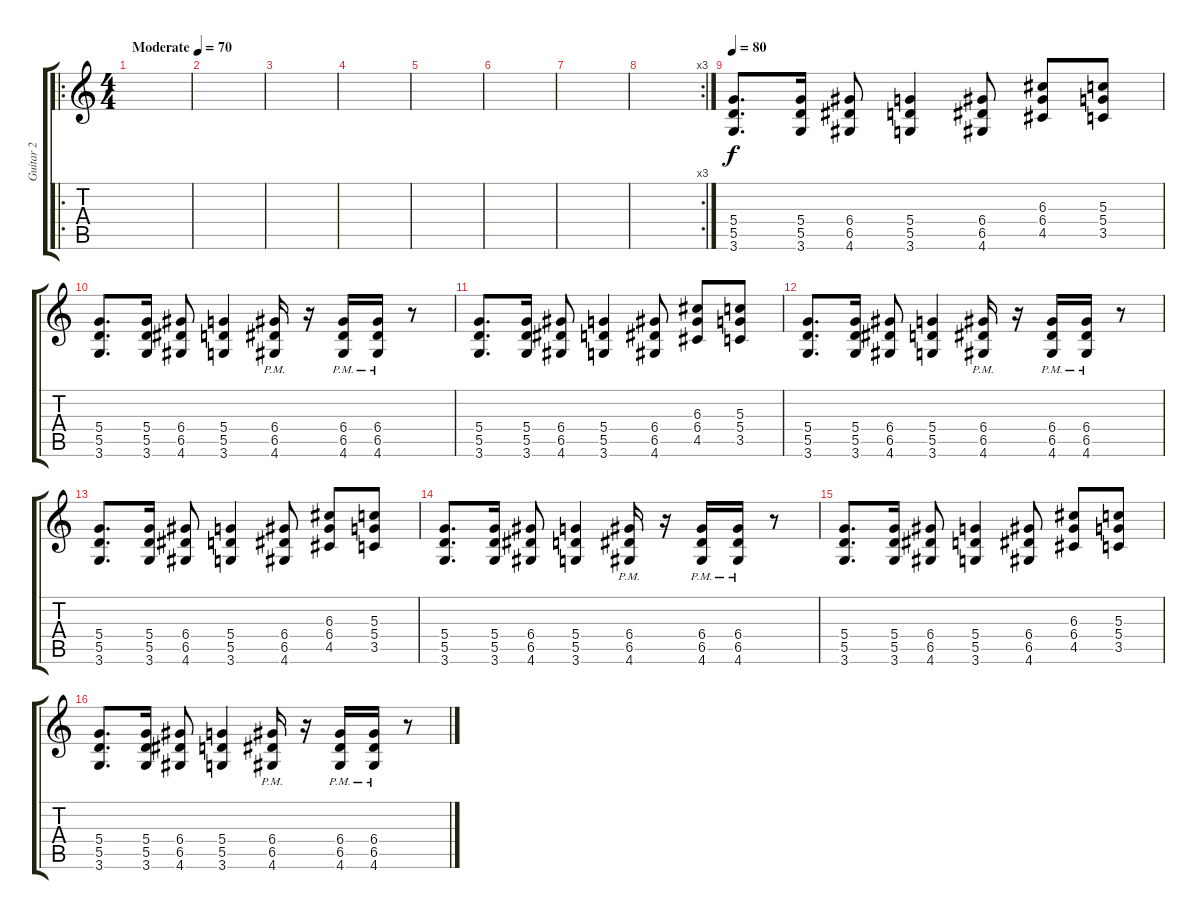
\track ("Guitar 2" "Guitar 2") {instrument distortionguitar}
\staff {score tabs}
\tuning (E4 B3 G3 D3 A2 E2) {hide}
\ro
\ts (4 4)
\tempo (70 "Moderate")
\clef g2
\ks c
|
|
|
|
|
|
|
\rc 3
|
\tempo 80
(5.4 5.5 3.6).8{d} (5.4 5.5 3.6).16 (6.4 6.5 4.6).8 (5.4 5.5 3.6).4 (6.4 6.5 4.6).8 (6.3 6.4 4.5).8 (5.3 5.4 3.5).8 |
(5.4 5.5 3.6).8{d} (5.4 5.5 3.6).16 (6.4 6.5 4.6).8 (5.4 5.5 3.6).4 (6.4{pm} 6.5{pm} 4.6{pm}).16 r.16 (6.4{pm} 6.5{pm} 4.6{pm}).16 (6.4{pm} 6.5{pm} 4.6{pm}).16 r.8 |
(5.4 5.5 3.6).8{d} (5.4 5.5 3.6).16 (6.4 6.5 4.6).8 (5.4 5.5 3.6).4 (6.4 6.5 4.6).8 (6.3 6.4 4.5).8 (5.3 5.4 3.5).8 |
(5.4 5.5 3.6).8{d} (5.4 5.5 3.6).16 (6.4 6.5 4.6).8 (5.4 5.5 3.6).4 (6.4{pm} 6.5{pm} 4.6{pm}).16 r.16 (6.4{pm} 6.5{pm} 4.6{pm}).16 (6.4{pm} 6.5{pm} 4.6{pm}).16 r.8 |
(5.4 5.5 3.6).8{d} (5.4 5.5 3.6).16 (6.4 6.5 4.6).8 (5.4 5.5 3.6).4 (6.4 6.5 4.6).8 (6.3 6.4 4.5).8 (5.3 5.4 3.5).8 |
(5.4 5.5 3.6).8{d} (5.4 5.5 3.6).16 (6.4 6.5 4.6).8 (5.4 5.5 3.6).4 (6.4{pm} 6.5{pm} 4.6{pm}).16 r.16 (6.4{pm} 6.5{pm} 4.6{pm}).16 (6.4{pm} 6.5{pm} 4.6{pm}).16 r.8 |
(5.4 5.5 3.6).8{d} (5.4 5.5 3.6).16 (6.4 6.5 4.6).8 (5.4 5.5 3.6).4 (6.4 6.5 4.6).8 (6.3 6.4 4.5).8 (5.3 5.4 3.5).8 |
(5.4 5.5 3.6).8{d} (5.4 5.5 3.6).16 (6.4 6.5 4.6).8 (5.4 5.5 3.6).4 (6.4{pm} 6.5{pm} 4.6{pm}).16 r.16 (6.4{pm} 6.5{pm} 4.6{pm}).16 (6.4{pm} 6.5{pm} 4.6{pm}).16 r.8
